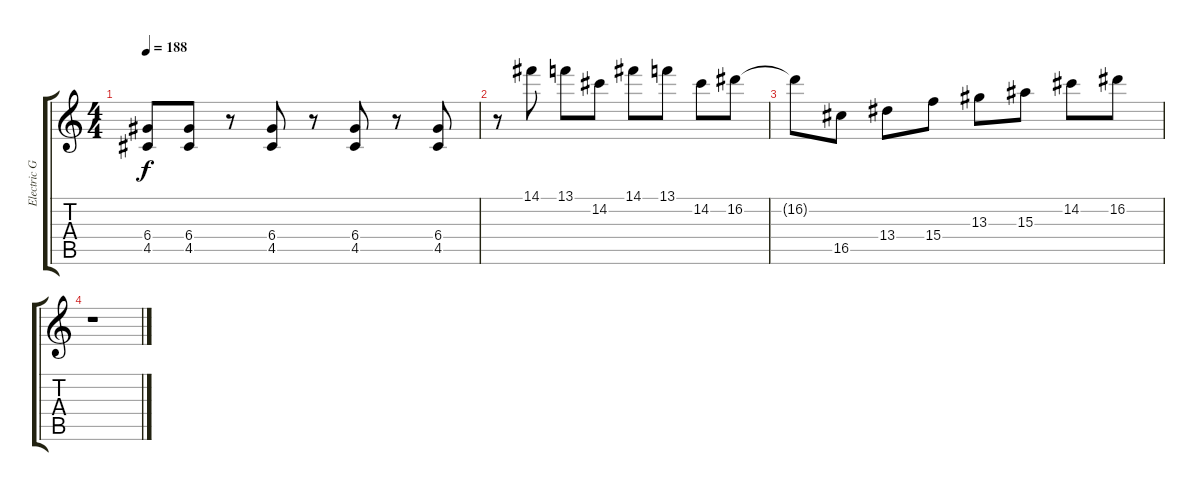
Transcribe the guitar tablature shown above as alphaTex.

\track ("Electric Guitar" "Electric G") {instrument distortionguitar}
\staff {score tabs}
\tuning (E4 B3 G3 D3 A2 E2) {hide}
\ts (4 4)
\tempo 188
\clef g2
\ks c
(6.4 4.5).8{dy f} (6.4 4.5).8 r.8 (6.4 4.5).8 r.8 (6.4 4.5).8 r.8 (6.4 4.5).8 |
r.8 14.1.8 13.1.8 14.2.8 14.1.8 13.1.8 14.2.8 16.2.8 |
16.2{t}.8 16.5.8 13.4.8 15.4.8 13.3.8 15.3.8 14.2.8 16.2.8 |
r.1
